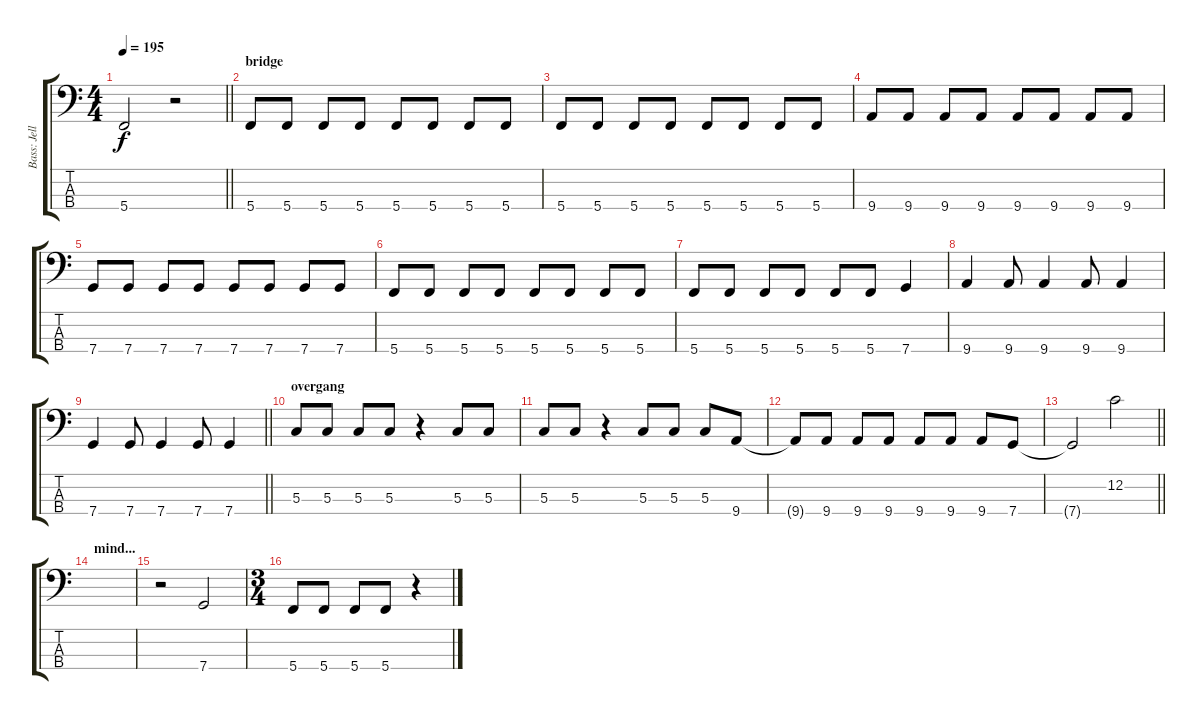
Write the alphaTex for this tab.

\track ("Bass: Jelle" "Bass: Jell") {instrument electricbasspick}
\staff {score tabs}
\tuning (F2 C2 G1 C1) {hide}
\ts (4 4)
\tempo 195
\clef f4
\barLineRight lightlight
\ks c
5.4{t}.2{dy f} r.2 |
\section ("" "bridge")
5.4.8 5.4.8 5.4.8 5.4.8 5.4.8 5.4.8 5.4.8 5.4.8 |
5.4.8 5.4.8 5.4.8 5.4.8 5.4.8 5.4.8 5.4.8 5.4.8 |
9.4.8 9.4.8 9.4.8 9.4.8 9.4.8 9.4.8 9.4.8 9.4.8 |
7.4.8 7.4.8 7.4.8 7.4.8 7.4.8 7.4.8 7.4.8 7.4.8 |
5.4.8 5.4.8 5.4.8 5.4.8 5.4.8 5.4.8 5.4.8 5.4.8 |
5.4.8 5.4.8 5.4.8 5.4.8 5.4.8 5.4.8 7.4.4 |
9.4.4 9.4.8 9.4.4 9.4.8 9.4.4 |
\barLineRight lightlight
7.4.4 7.4.8 7.4.4 7.4.8 7.4.4 |
\section ("" "overgang")
5.3.8 5.3.8 5.3.8 5.3.8 r.4 5.3.8 5.3.8 |
5.3.8 5.3.8 r.4 5.3.8 5.3.8 5.3.8 9.4.8 |
9.4{t}.8 9.4.8 9.4.8 9.4.8 9.4.8 9.4.8 9.4.8 7.4.8 |
\barLineRight lightlight
7.4{t}.2 12.2.2 |
\section ("" "mind...")
|
r.2 7.4.2 |
\ts (3 4)
5.4.8 5.4.8 5.4.8 5.4.8 r.4
